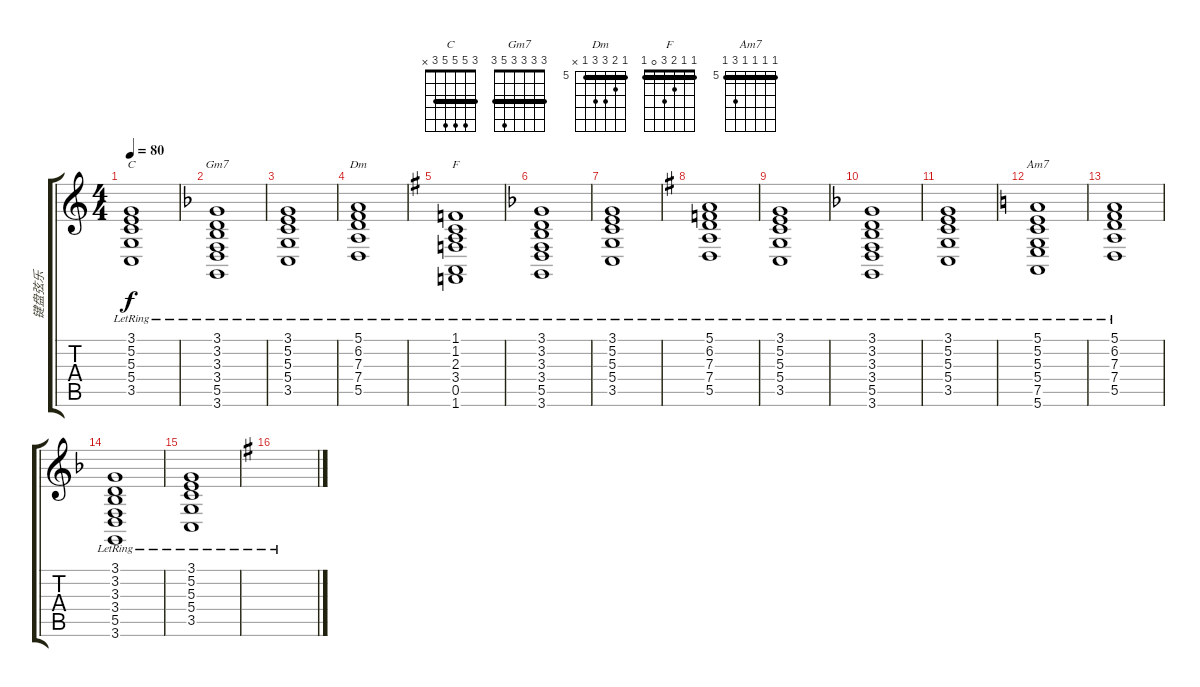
\track ("键盘弦乐" "键盘弦乐") {instrument stringensemble2}
\staff {score tabs}
\tuning (E4 B3 G3 D3 A2 E2) {hide}
\chord ("C" 3 5 5 5 3 x) {barre 3}
\chord ("Gm7" 3 3 3 3 5 3) {barre 3}
\chord ("Dm" 5 6 7 7 5 x) {firstfret 5 barre 5}
\chord ("F" 1 1 2 3 0 1) {barre 1}
\chord ("Am7" 5 5 5 5 7 5) {firstfret 5 barre 5}
\ts (4 4)
\tempo 80
\clef g2
\ks c
(3.1{lr} 5.2{lr} 5.3{lr} 5.4{lr} 3.5{lr}).1{ch "C" dy f} |
\ks f
(3.1{lr} 3.2{lr} 3.3{lr} 3.4{lr} 5.5{lr} 3.6{lr}).1{ch "Gm7"} |
(3.1{lr} 5.2{lr} 5.3{lr} 5.4{lr} 3.5{lr}).1 |
(5.1{lr} 6.2{lr} 7.3{lr} 7.4{lr} 5.5{lr}).1{ch "Dm"} |
\ks g
(1.1{lr} 1.2{lr} 2.3{lr} 3.4{lr} 0.5{lr} 1.6{lr}).1{ch "F"} |
\ks f
(3.1{lr} 3.2{lr} 3.3{lr} 3.4{lr} 5.5{lr} 3.6{lr}).1 |
(3.1{lr} 5.2{lr} 5.3{lr} 5.4{lr} 3.5{lr}).1 |
\ks g
(5.1{lr} 6.2{lr} 7.3{lr} 7.4{lr} 5.5{lr}).1 |
(3.1{lr} 5.2{lr} 5.3{lr} 5.4{lr} 3.5{lr}).1 |
\ks f
(3.1{lr} 3.2{lr} 3.3{lr} 3.4{lr} 5.5{lr} 3.6{lr}).1 |
(3.1{lr} 5.2{lr} 5.3{lr} 5.4{lr} 3.5{lr}).1 |
\ks c
(5.1{lr} 5.2{lr} 5.3{lr} 5.4{lr} 7.5{lr} 5.6{lr}).1{ch "Am7"} |
(5.1{lr} 6.2{lr} 7.3{lr} 7.4{lr} 5.5{lr}).1 |
\ks f
(3.1{lr} 3.2{lr} 3.3{lr} 3.4{lr} 5.5{lr} 3.6{lr}).1 |
(3.1{lr} 5.2{lr} 5.3{lr} 5.4{lr} 3.5{lr}).1 |
\ks g
